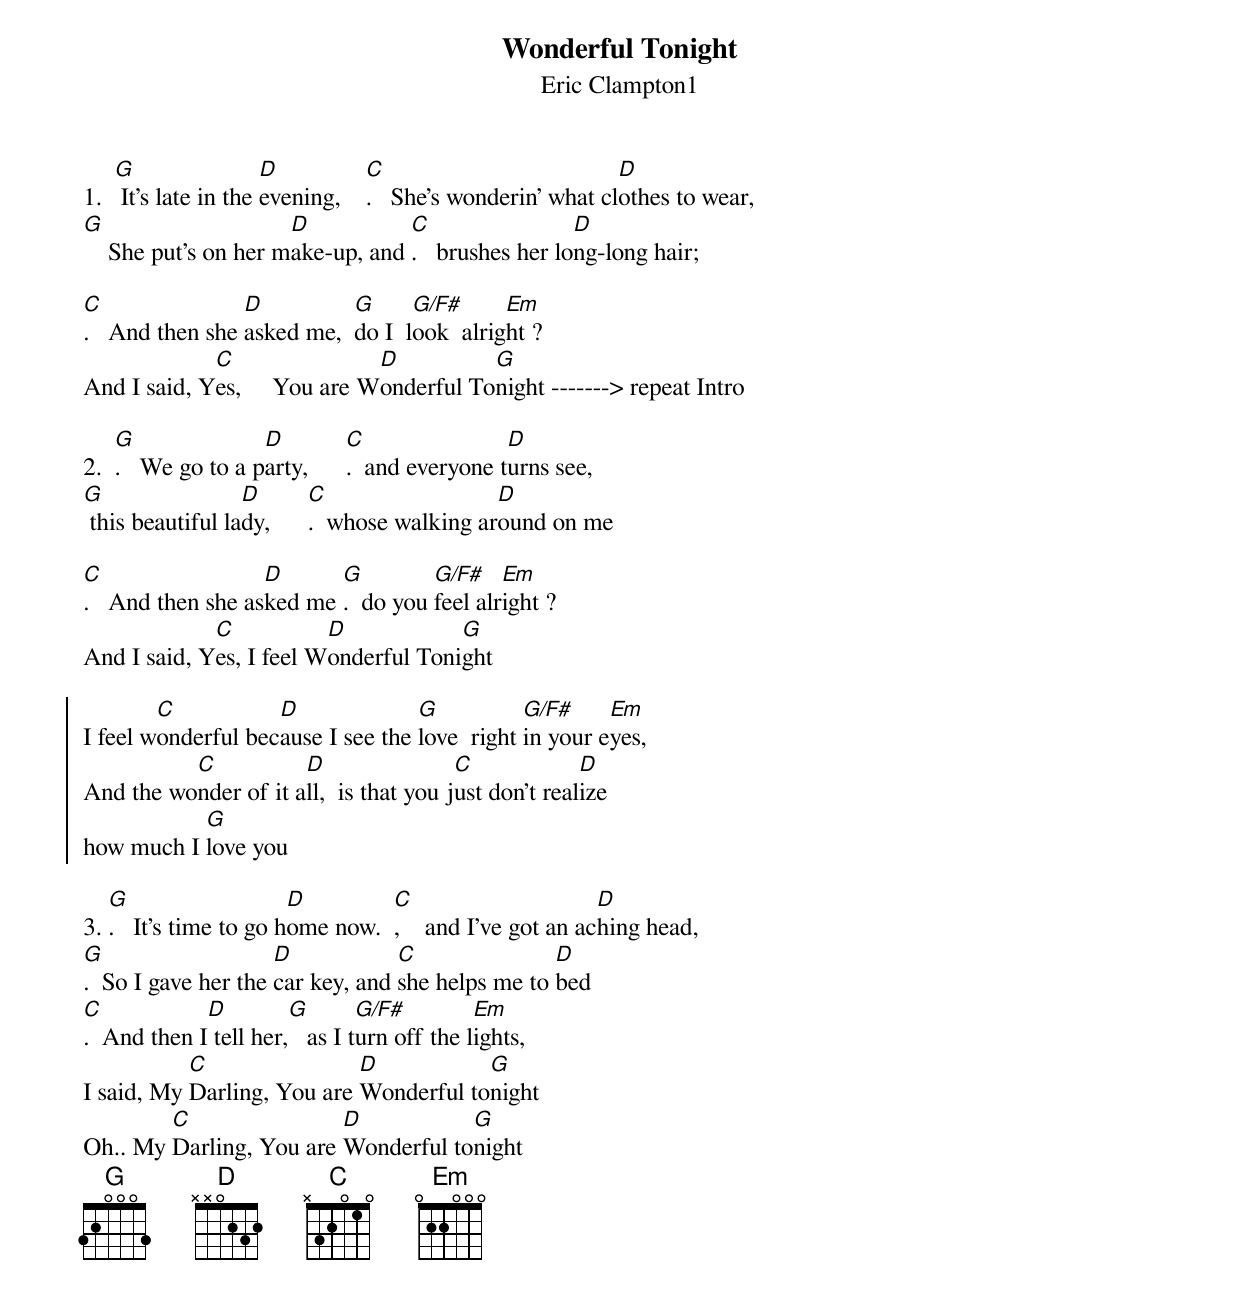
{title:Wonderful Tonight}
{subtitle:Eric Clampton1}
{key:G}

1.  [G] It's late in the [D]evening,    [C].   She's wonderin' what cl[D]othes to wear,
[G]    She put's on her m[D]ake-up, and [C].   brushes her lo[D]ng-long hair;

[C].   And then she [D]asked me,  [G]do I  l[G/F#]ook  alrig[Em]ht ?
And I said, Y[C]es,     You are W[D]onderful To[G]night -------> repeat Intro

2.  [G].   We go to a p[D]arty,      [C].  and everyone t[D]urns see,
[G] this beautiful la[D]dy,      [C].  whose walking ar[D]ound on me

[C].   And then she as[D]ked me [G].  do you [G/F#]feel alr[Em]ight ?
And I said, Y[C]es, I feel W[D]onderful Toni[G]ght

{soc}
I feel w[C]onderful bec[D]ause I see the [G]love  right [G/F#]in your e[Em]yes,
And the wo[C]nder of it a[D]ll,  is that you j[C]ust don't real[D]ize
how much I [G]love you

{eoc}
3. [G].   It's time to go h[D]ome now.  [C],    and I've got an ac[D]hing head,
[G].  So I gave her the [D]car key, and [C]she helps me to [D]bed
[C].  And then I[D] tell her,[G]   as I t[G/F#]urn off the l[Em]ights,
I said, My [C]Darling, You are [D]Wonderful to[G]night
Oh.. My [C]Darling, You are [D]Wonderful to[G]night
